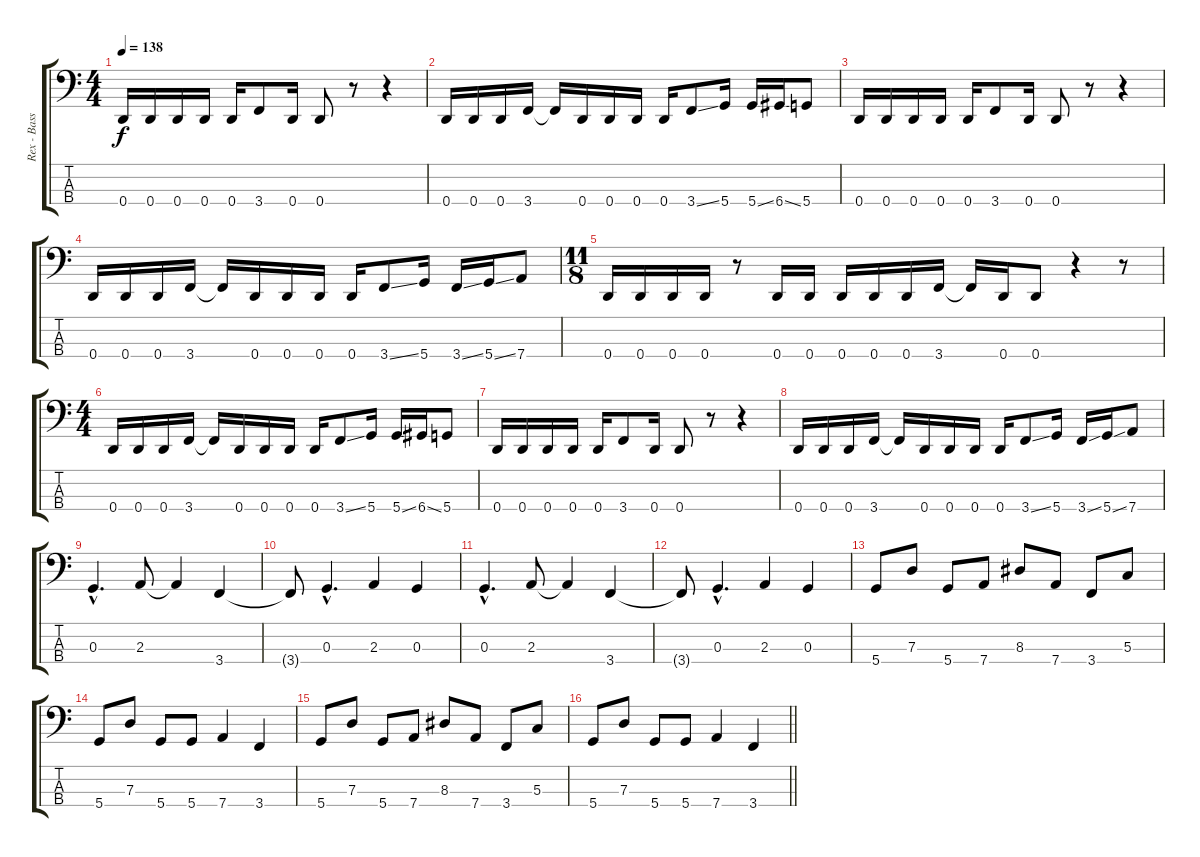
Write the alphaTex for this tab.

\track ("Rex - Bass" "Rex - Bass") {instrument electricbasspick}
\staff {score tabs}
\tuning (F2 C2 G1 D1) {hide}
\ts (4 4)
\tempo 138
\clef f4
\ks c
0.4.16{dy f} 0.4.16 0.4.16 0.4.16 0.4.16 3.4.8 0.4.16 0.4.8 r.8 r.4 |
0.4.16 0.4.16 0.4.16 3.4.16 3.4{t}.16 0.4.16 0.4.16 0.4.16 0.4.16 3.4{ss}.8 5.4.16 5.4{ss}.16 6.4{ss}.16 5.4.8 |
0.4.16 0.4.16 0.4.16 0.4.16 0.4.16 3.4.8 0.4.16 0.4.8 r.8 r.4 |
0.4.16 0.4.16 0.4.16 3.4.16 3.4{t}.16 0.4.16 0.4.16 0.4.16 0.4.16 3.4{ss}.8 5.4.16 3.4{ss}.16 5.4{ss}.16 7.4.8 |
\ts (11 8)
0.4.16 0.4.16 0.4.16 0.4.16 r.8 0.4.16 0.4.16 0.4.16 0.4.16 0.4.16 3.4.16 3.4{t}.16 0.4.16 0.4.8 r.4 r.8 |
\ts (4 4)
0.4.16 0.4.16 0.4.16 3.4.16 3.4{t}.16 0.4.16 0.4.16 0.4.16 0.4.16 3.4{ss}.8 5.4.16 5.4{ss}.16 6.4{ss}.16 5.4.8 |
0.4.16 0.4.16 0.4.16 0.4.16 0.4.16 3.4.8 0.4.16 0.4.8 r.8 r.4 |
0.4.16 0.4.16 0.4.16 3.4.16 3.4{t}.16 0.4.16 0.4.16 0.4.16 0.4.16 3.4{ss}.8 5.4.16 3.4{ss}.16 5.4{ss}.16 7.4.8 |
0.3{hac}.4{d} 2.3.8 2.3{t}.4 3.4.4 |
3.4{t}.8 0.3{hac}.4{d} 2.3.4 0.3.4 |
0.3{hac}.4{d} 2.3.8 2.3{t}.4 3.4.4 |
3.4{t}.8 0.3{hac}.4{d} 2.3.4 0.3.4 |
5.4.8 7.3.8 5.4.8 7.4.8 8.3.8 7.4.8 3.4.8 5.3.8 |
5.4.8 7.3.8 5.4.8 5.4.8 7.4.4 3.4.4 |
5.4.8 7.3.8 5.4.8 7.4.8 8.3.8 7.4.8 3.4.8 5.3.8 |
\barLineRight lightlight
5.4.8 7.3.8 5.4.8 5.4.8 7.4.4 3.4.4
